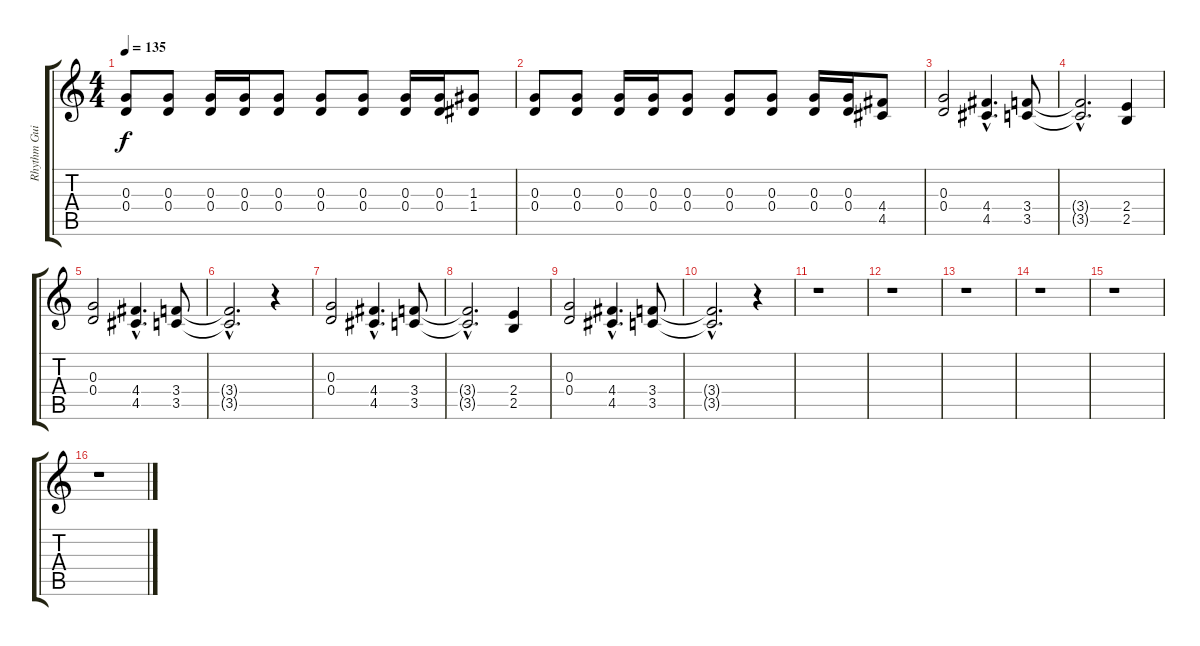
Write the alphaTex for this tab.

\track ("Rhythm Guitar" "Rhythm Gui") {instrument distortionguitar}
\staff {score tabs}
\tuning (E4 B3 G3 D3 A2 E2) {hide}
\ts (4 4)
\tempo 135
\clef g2
\ks c
(0.3 0.4).8{dy f} (0.3 0.4).8 (0.3 0.4).16 (0.3 0.4).16 (0.3 0.4).8 (0.3 0.4).8 (0.3 0.4).8 (0.3 0.4).16 (0.3 0.4).16 (1.3 1.4).8 |
(0.3 0.4).8 (0.3 0.4).8 (0.3 0.4).16 (0.3 0.4).16 (0.3 0.4).8 (0.3 0.4).8 (0.3 0.4).8 (0.3 0.4).16 (0.3 0.4).16 (4.4 4.5).8 |
(0.3 0.4).2 (4.4{hac} 4.5{hac}).4{d} (3.4 3.5).8 |
(3.4{hac t} 3.5{hac t}).2{d} (2.4 2.5).4 |
(0.3 0.4).2 (4.4{hac} 4.5{hac}).4{d} (3.4 3.5).8 |
(3.4{hac t} 3.5{hac t}).2{d} r.4 |
(0.3 0.4).2 (4.4{hac} 4.5{hac}).4{d} (3.4 3.5).8 |
(3.4{hac t} 3.5{hac t}).2{d} (2.4 2.5).4 |
(0.3 0.4).2 (4.4{hac} 4.5{hac}).4{d} (3.4 3.5).8 |
(3.4{hac t} 3.5{hac t}).2{d} r.4 |
r.1 |
r.1 |
r.1 |
r.1 |
r.1 |
r.1
